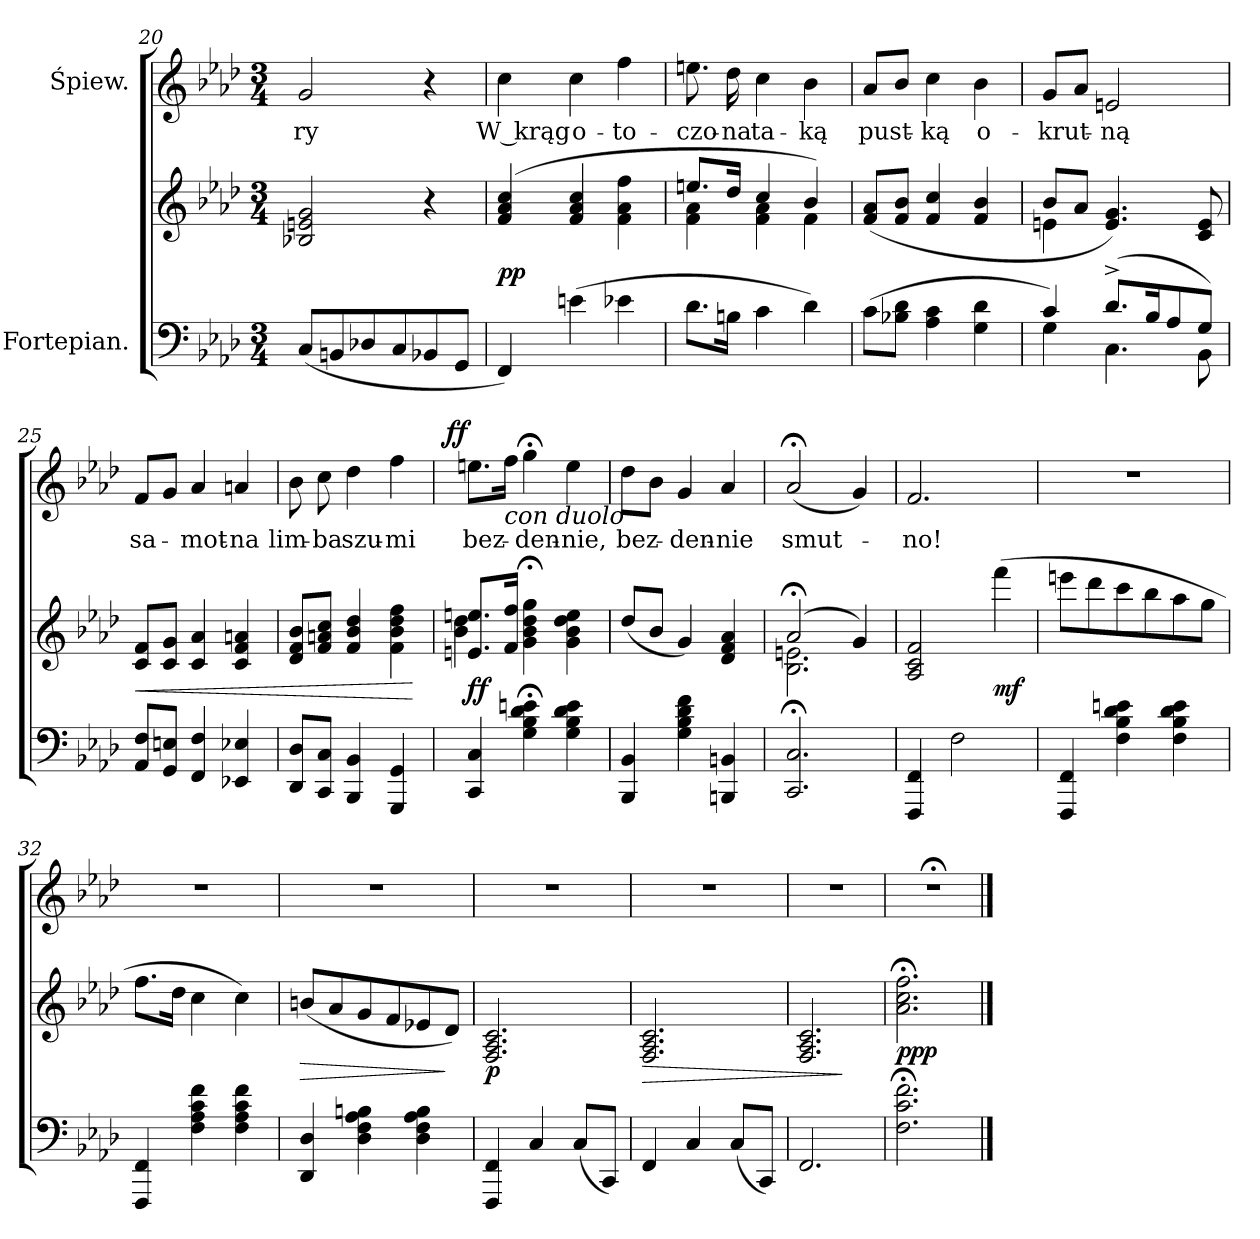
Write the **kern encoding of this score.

**kern	**kern	**dynam	**kern	**text	**dynam
*part2	*part2	*part2	*part1	*part1	*part1
*staff3	*staff2	*staff2/3	*staff1	*staff1	*staff1
*I"Fortepian.	*	*	*I"Śpiew.	*	*
*clefF4	*clefG2	*	*clefG2	*	*
*k[b-e-a-d-]	*k[b-e-a-d-]	*	*k[b-e-a-d-]	*	*
*f:	*f:	*	*f:	*	*
*M3/4	*M3/4	*	*M3/4	*	*
=20	=20	=20	=20	=20	=20
(8C/L	2B-X/ 2en/ 2g/	.	2g/	-ry	.
8BBn/	.	.	.	.	.
8D-X/	.	.	.	.	.
8C/	.	.	.	.	.
8BB-X/	4r	.	4r	.	.
8GG/J	.	.	.	.	.
=21	=21	=21	=21	=21	=21
4FF/)	(4f/ 4a-/ 4cc/	pp	4cc\	W krąg	.
(4en\	4f/ 4a-/ 4cc/	.	4cc\	o-	.
4e-X\	4f\ 4a-\ 4ff\	.	4ff\	-to-	.
=22	=22	=22	=22	=22	=22
*	*^	*	*	*	*
8.d-\L	8.een/L	4f\ 4a-\	.	8.een\	-czo-	.
16Bn\Jk	16dd-/Jk	.	.	16dd-\	-na	.
4c\	4cc/	4f\ 4a-\	.	4cc\	ta-	.
4d-\)	4b-/)	4f\	.	4b-\	-ką	.
*	*v	*v	*	*	*	*
=23	=23	=23	=23	=23	=23
(8c\L	(>8f/ 8a-/L	.	8a-/L	pust-	.
8B-X\ 8d-\J	8f/ 8b-/J	.	8b-/J	.	.
4A-\ 4c\	4f/ 4cc/	.	4cc\	-ką	.
4G\ 4d-\	4f/ 4b-/	.	4b-\	o-	.
=24	=24	=24	=24	=24	=24
*^	*^	*	*	*	*
4c/)	4G\	8b-/L	4en\	.	8g/L	-krut-	.
.	.	8a-/J	.	.	8a-/J	.	.
(8.d-^/L	4.C\	4.e/ 4.g/)	2ryy	.	2en/	-ną	.
16B-/K	.	.	.	.	.	.	.
8A-/	.	.	.	.	.	.	.
8G/J)	8BB-\	8c/ 8e/	.	.	.	.	.
*v	*v	*	*	*	*	*	*
*	*v	*v	*	*	*	*
=25	=25	=25	=25	=25	=25
8AA-/ 8F/L	8c/ 8f/L	<	8f/L	sa-	.
8GG/ 8En/J	8c/ 8g/J	.	8g/J	.	.
4FF/ 4F/	4c/ 4a-/	.	4a-/	-mot-	.
4EE-X/ 4E-X/	4c/ 4f/ 4an/	.	4an/	-na	.
=26	=26	=26	=26	=26	=26
8DD-/ 8D-/L	8d-/ 8f/ 8b-/L	.	8b-\	lim-	.
8CC/ 8C/J	8f/ 8an/ 8cc/J	.	8cc\	-ba	.
4BBB-/ 4BB-/	4f/ 4b-/ 4dd-/	.	4dd-\	szu-	.
4GGG/ 4GG/	4f\ 4b-\ 4dd-\ 4ff\	.	4ff\	-mi	.
.	.	[	.	.	.
=27	=27	=27	=27	=27	=27
*	*^	*	*	*	*
!	!	!	!	!	!	!LO:DY:a:rj
4CC/ 4C/	8.en/ 8.een/L	4b-\ 4dd-\	ff	8.een\L	bez-	ff
!	!	!	!	!LO:TX:b:i:t=con duolo	!	!
.	16f/ 16ff/Jk	.	.	16ff\Jk	.	.
4G;<\ 4B-;<\ 4d-;<\ 4en;<\	4g;<\ 4b-;<\ 4dd-;<\ 4gg;<\	2ryy	.	4gg;<\	-den-	.
4G\ 4B-\ 4d-\ 4e\	4g\ 4b-\ 4dd-\ 4ee\	.	.	4ee\	-nie,	.
*	*v	*v	*	*	*	*
=28	=28	=28	=28	=28	=28
4BBB-/ 4BB-/	(8dd-/L	.	8dd-\L	bez-	.
.	8b-/J	.	8b-\J	.	.
4G\ 4B-\ 4d-\ 4f\	4g/)	.	4g/	-den-	.
4BBBn/ 4BBn/	4d-/ 4f/ 4a-/	.	4a-/	-nie	.
=29	=29	=29	=29	=29	=29
*	*^	*	*	*	*
2.CC;/ 2.C;/	(2a-;</	2.B-\ 2.en\	.	(2a-;</	smut-	.
.	4g/)	.	.	4g/)	.	.
*	*v	*v	*	*	*	*
=30	=30	=30	=30	=30	=30
4FFF/ 4FF/	2A-/ 2c/ 2f/	.	2.f/	-no!	.
2F\	.	.	.	.	.
.	(4fff\	mf	.	.	.
=31	=31	=31	=31	=31	=31
4FFF/ 4FF/	8eeen\L	.	2.r	.	.
.	8ddd-\	.	.	.	.
4F\ 4B-\ 4d-\ 4en\	8ccc\	.	.	.	.
.	8bb-\	.	.	.	.
4F\ 4B-\ 4d-\ 4e\	8aa-\	.	.	.	.
.	8gg\J	.	.	.	.
=32	=32	=32	=32	=32	=32
4FFF/ 4FF/	8.ff\L	.	2.r	.	.
.	16dd-\Jk	.	.	.	.
4F\ 4A-\ 4c\ 4f\	4cc\	.	.	.	.
4F\ 4A-\ 4c\ 4f\	4cc\)	.	.	.	.
=33	=33	=33	=33	=33	=33
4DD-/ 4D-/	(8bn/L	>	2.r	.	.
.	8a-/	.	.	.	.
4D-\ 4F\ 4A-\ 4Bn\	8g/	.	.	.	.
.	8f/	.	.	.	.
4D-\ 4F\ 4A-\ 4B\	8e-X/	.	.	.	.
.	8d-/J)	]	.	.	.
=34	=34	=34	=34	=34	=34
4FFF/ 4FF/	2.F/ 2.A-/ 2.c/	p	2.r	.	.
4C/	.	.	.	.	.
(8C/L	.	.	.	.	.
8CC/J)	.	.	.	.	.
=35	=35	=35	=35	=35	=35
4FF/	2.F/ 2.A-/ 2.c/	>	2.r	.	.
4C/	.	.	.	.	.
(8C/L	.	.	.	.	.
8CC/J)	.	.	.	.	.
=36	=36	=36	=36	=36	=36
2.FF/	2.F/ 2.A-/ 2.c/	.	2.r	.	.
.	.	]	.	.	.
=37	=37	=37	=37	=37	=37
2.F;\ 2.c;\ 2.f;\	2.a-;<\ 2.cc;<\ 2.ff;<\	ppp	2.r;<	.	.
==	==	==	==	==	==
*-	*-	*-	*-	*-	*-
